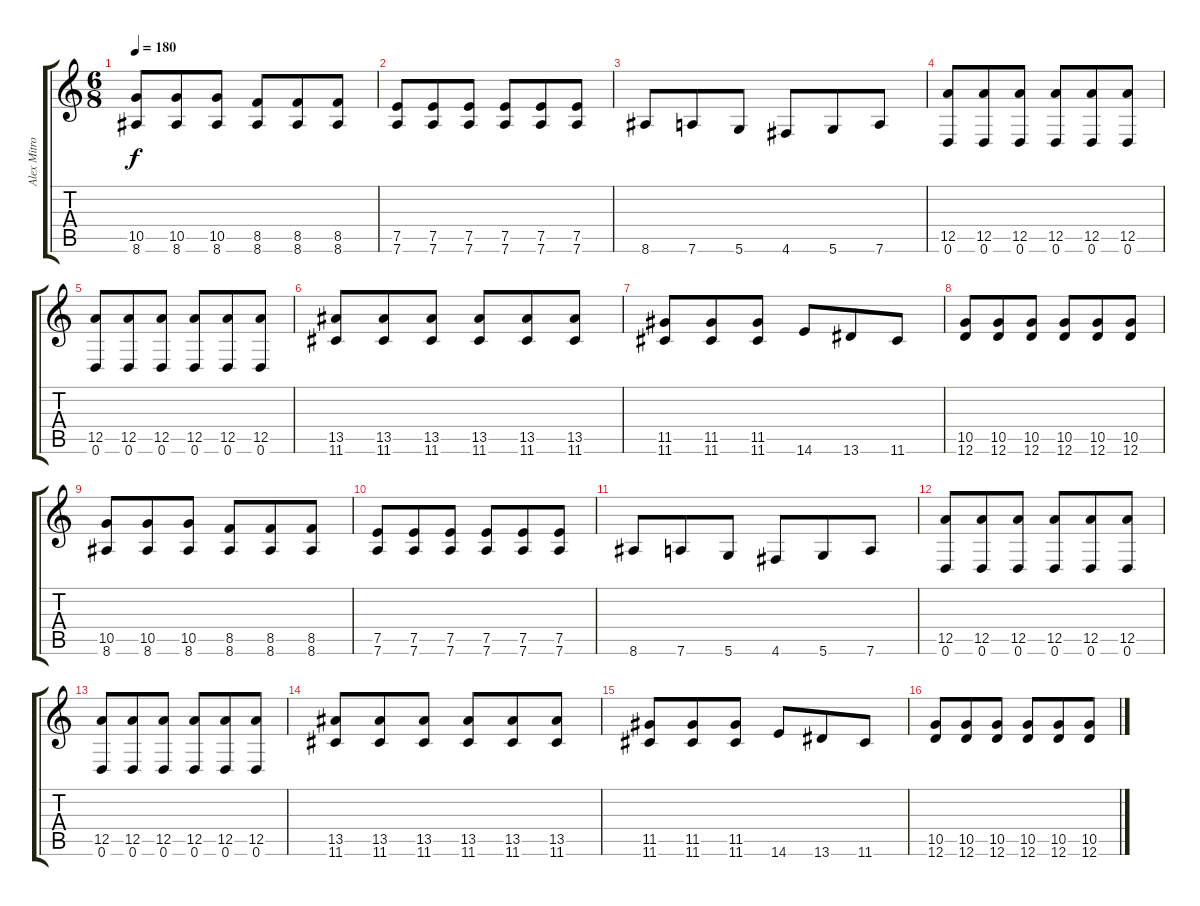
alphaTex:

\track ("Alex Mitroff" "Alex Mitro") {instrument overdrivenguitar}
\staff {score tabs}
\tuning (E4 B3 G3 D3 A2 D2) {hide}
\ts (6 8)
\tempo 180
\clef g2
\ks c
(10.5 8.6).8{dy f} (10.5 8.6).8 (10.5 8.6).8 (8.5 8.6).8 (8.5 8.6).8 (8.5 8.6).8 |
(7.5 7.6).8 (7.5 7.6).8 (7.5 7.6).8 (7.5 7.6).8 (7.5 7.6).8 (7.5 7.6).8 |
8.6.8 7.6.8 5.6.8 4.6.8 5.6.8 7.6.8 |
(12.5 0.6).8 (12.5 0.6).8 (12.5 0.6).8 (12.5 0.6).8 (12.5 0.6).8 (12.5 0.6).8 |
(12.5 0.6).8 (12.5 0.6).8 (12.5 0.6).8 (12.5 0.6).8 (12.5 0.6).8 (12.5 0.6).8 |
(13.5 11.6).8 (13.5 11.6).8 (13.5 11.6).8 (13.5 11.6).8 (13.5 11.6).8 (13.5 11.6).8 |
(11.5 11.6).8 (11.5 11.6).8 (11.5 11.6).8 14.6.8 13.6.8 11.6.8 |
(10.5 12.6).8 (10.5 12.6).8 (10.5 12.6).8 (10.5 12.6).8 (10.5 12.6).8 (10.5 12.6).8 |
(10.5 8.6).8 (10.5 8.6).8 (10.5 8.6).8 (8.5 8.6).8 (8.5 8.6).8 (8.5 8.6).8 |
(7.5 7.6).8 (7.5 7.6).8 (7.5 7.6).8 (7.5 7.6).8 (7.5 7.6).8 (7.5 7.6).8 |
8.6.8 7.6.8 5.6.8 4.6.8 5.6.8 7.6.8 |
(12.5 0.6).8 (12.5 0.6).8 (12.5 0.6).8 (12.5 0.6).8 (12.5 0.6).8 (12.5 0.6).8 |
(12.5 0.6).8 (12.5 0.6).8 (12.5 0.6).8 (12.5 0.6).8 (12.5 0.6).8 (12.5 0.6).8 |
(13.5 11.6).8 (13.5 11.6).8 (13.5 11.6).8 (13.5 11.6).8 (13.5 11.6).8 (13.5 11.6).8 |
(11.5 11.6).8 (11.5 11.6).8 (11.5 11.6).8 14.6.8 13.6.8 11.6.8 |
(10.5 12.6).8 (10.5 12.6).8 (10.5 12.6).8 (10.5 12.6).8 (10.5 12.6).8 (10.5 12.6).8
